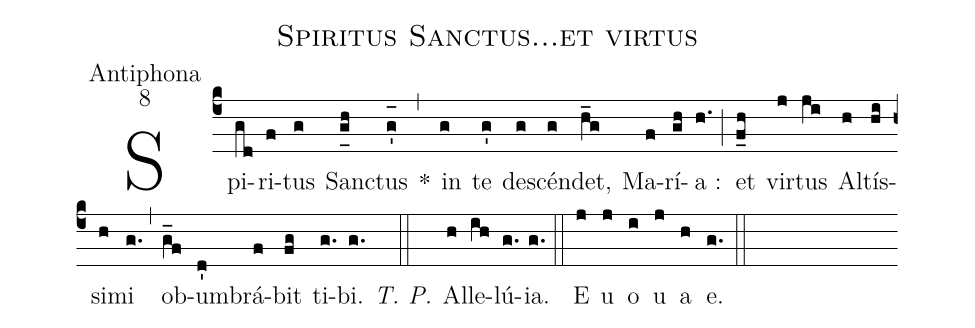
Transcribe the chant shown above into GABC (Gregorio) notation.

name:Spiritus Sanctus...et virtus;
office-part:Antiphona;
mode:8;
%%
(c4) Spi(gd)ri(f)tus(g) San(g_[uh:l]h)ctus(g'_[oh:h]) *(,) in(g) te(g') de(g)scén(g)det,(h_g) Ma(f)rí(gh)a :(h.) (;) et(f_h) vir(j)tus(ji) Al(h)tís(hi)si(h)mi(g.) (,) ob(g_f)um(d')brá(f)bit(fg) ti(g.)bi.(g.) <i>T. P.</i>(::) Al(h)le(ih)lú(g.){ia}.(g.) (::) E(j) u(j) o(i) u(j) a(h) e.(g.) (::)
